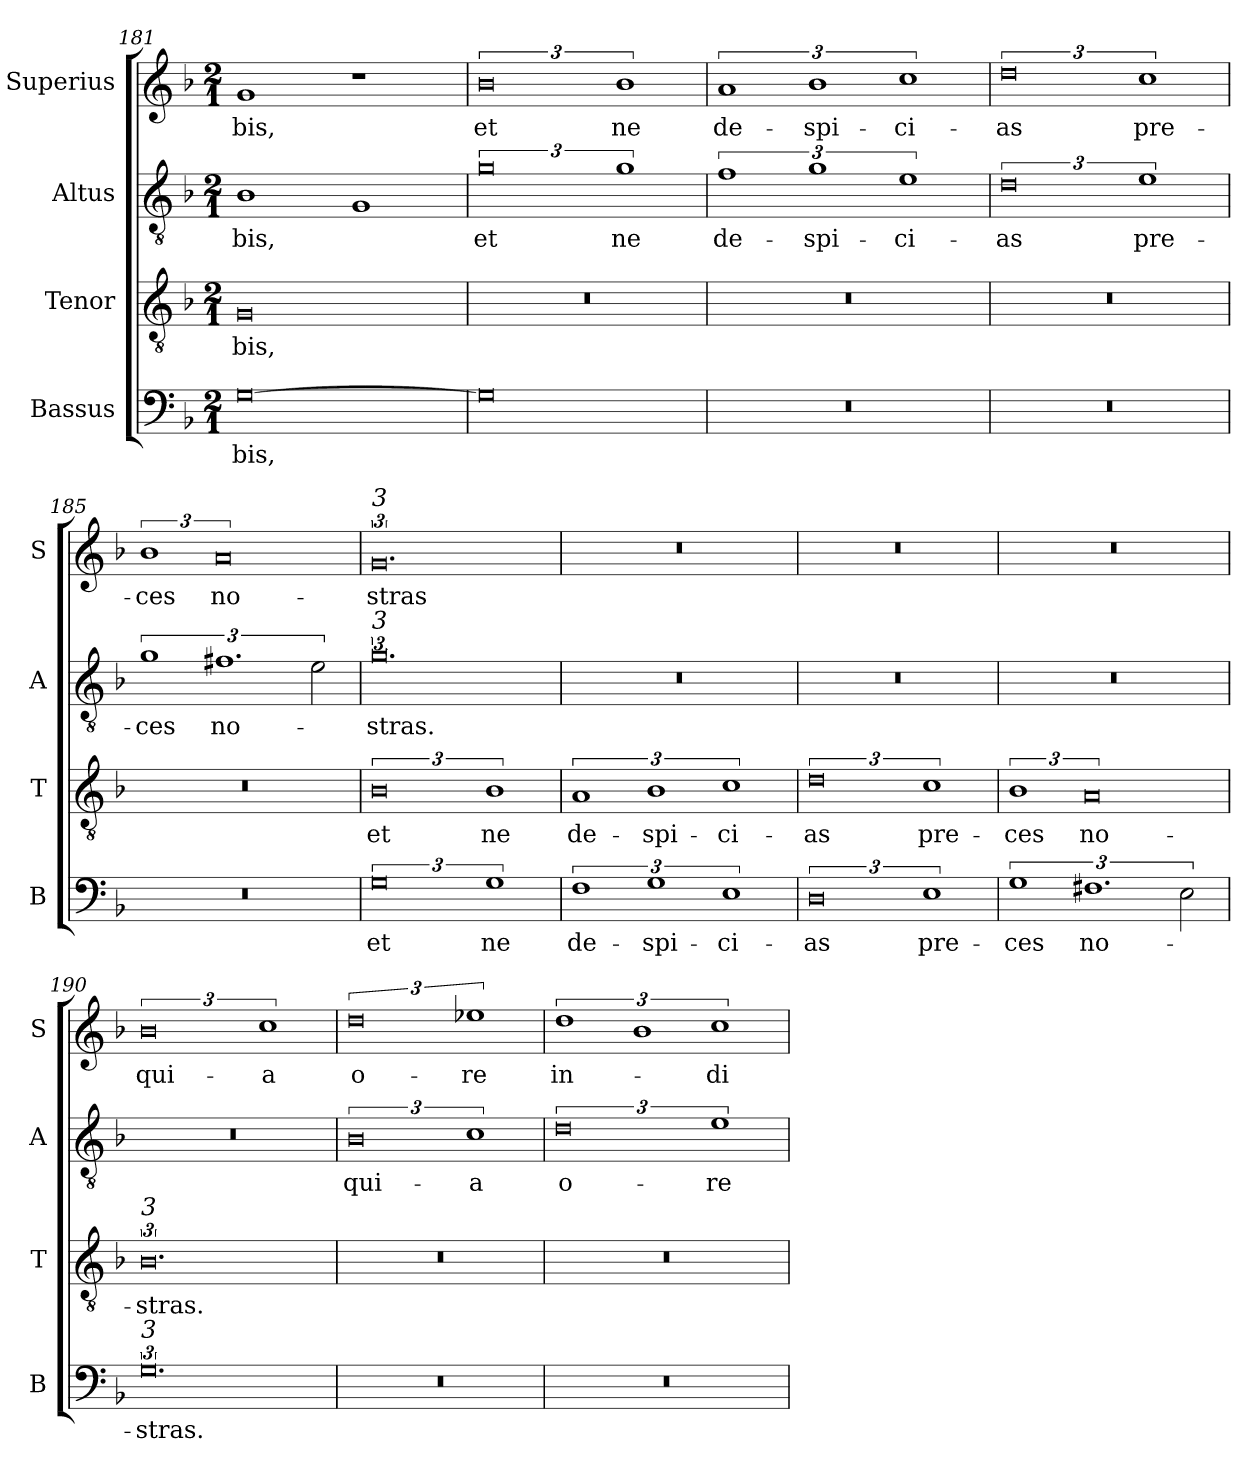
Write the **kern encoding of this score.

**kern	**text	**kern	**text	**kern	**text	**kern	**text
*part4	*part4	*part3	*part3	*part2	*part2	*part1	*part1
*staff4	*staff4	*staff3	*staff3	*staff2	*staff2	*staff1	*staff1
*I"Bassus	*	*I"Tenor	*	*I"Altus	*	*I"Superius	*
*I'B	*	*I'T	*	*I'A	*	*I'S	*
*clefF4	*	*clefGv2	*	*clefGv2	*	*clefG2	*
*k[b-]	*	*k[b-]	*	*k[b-]	*	*k[b-]	*
*M2/1	*	*M2/1	*	*M2/1	*	*M2/1	*
=181	=181	=181	=181	=181	=181	=181	=181
[0G	-bis,	0G	-bis,	1B-	-bis,	1g	-bis,
.	.	.	.	1G	.	1r	.
=182	=182	=182	=182	=182	=182	=182	=182
0G]	.	0r	.	3%4g	et	3%4b-	et
.	.	.	.	3%2g	ne	3%2b-	ne
=183	=183	=183	=183	=183	=183	=183	=183
0r	.	0r	.	3%2f	de-	3%2a	de-
.	.	.	.	3%2g	-spi-	3%2b-	-spi-
.	.	.	.	3%2e	-ci-	3%2cc	-ci-
=184	=184	=184	=184	=184	=184	=184	=184
0r	.	0r	.	3%4d	-as	3%4dd	-as
.	.	.	.	3%2e	pre-	3%2cc	pre-
=185	=185	=185	=185	=185	=185	=185	=185
0r	.	0r	.	3%2g	-ces	3%2b-	-ces
.	.	.	.	3%2.f#X	no-	3%4a	no-
.	.	.	.	3e\	.	.	.
=186	=186	=186	=186	=186	=186	=186	=186
!	!	!	!	!	!	!LO:TX:a:i:t=3	!
!	!	!	!	!LO:TX:a:i:t=3	!	!	!
3%4G	et	3%4B-	et	3%4.g	-stras.	3%4.g	-stras
3%2G	ne	3%2B-	ne	.	.	.	.
=187	=187	=187	=187	=187	=187	=187	=187
3%2F	de-	3%2A	de-	0r	.	0r	.
3%2G	-spi-	3%2B-	-spi-	.	.	.	.
3%2E	-ci-	3%2c	-ci-	.	.	.	.
=188	=188	=188	=188	=188	=188	=188	=188
3%4D	-as	3%4d	-as	0r	.	0r	.
3%2E	pre-	3%2c	pre-	.	.	.	.
=189	=189	=189	=189	=189	=189	=189	=189
3%2G	-ces	3%2B-	-ces	0r	.	0r	.
3%2.F#X	no-	3%4A	-no-	.	.	.	.
3E\	.	.	.	.	.	.	.
=190	=190	=190	=190	=190	=190	=190	=190
!	!	!LO:TX:a:i:t=3	!	!	!	!	!
!LO:TX:a:i:t=3	!	!	!	!	!	!	!
3%4.G	-stras.	3%4.B-	-stras.	0r	.	3%4b-	qui-
.	.	.	.	.	.	3%2cc	-a
=191	=191	=191	=191	=191	=191	=191	=191
0r	.	0r	.	3%4B-	qui-	3%4dd	o-
.	.	.	.	3%2c	-a	3%2ee-X	-re
=192	=192	=192	=192	=192	=192	=192	=192
0r	.	0r	.	3%4d	o-	3%2dd	in-
.	.	.	.	.	.	3%2b-	.
.	.	.	.	3%2e	-re	3%2cc	-di-
=	=	=	=	=	=	=	=
*-	*-	*-	*-	*-	*-	*-	*-
